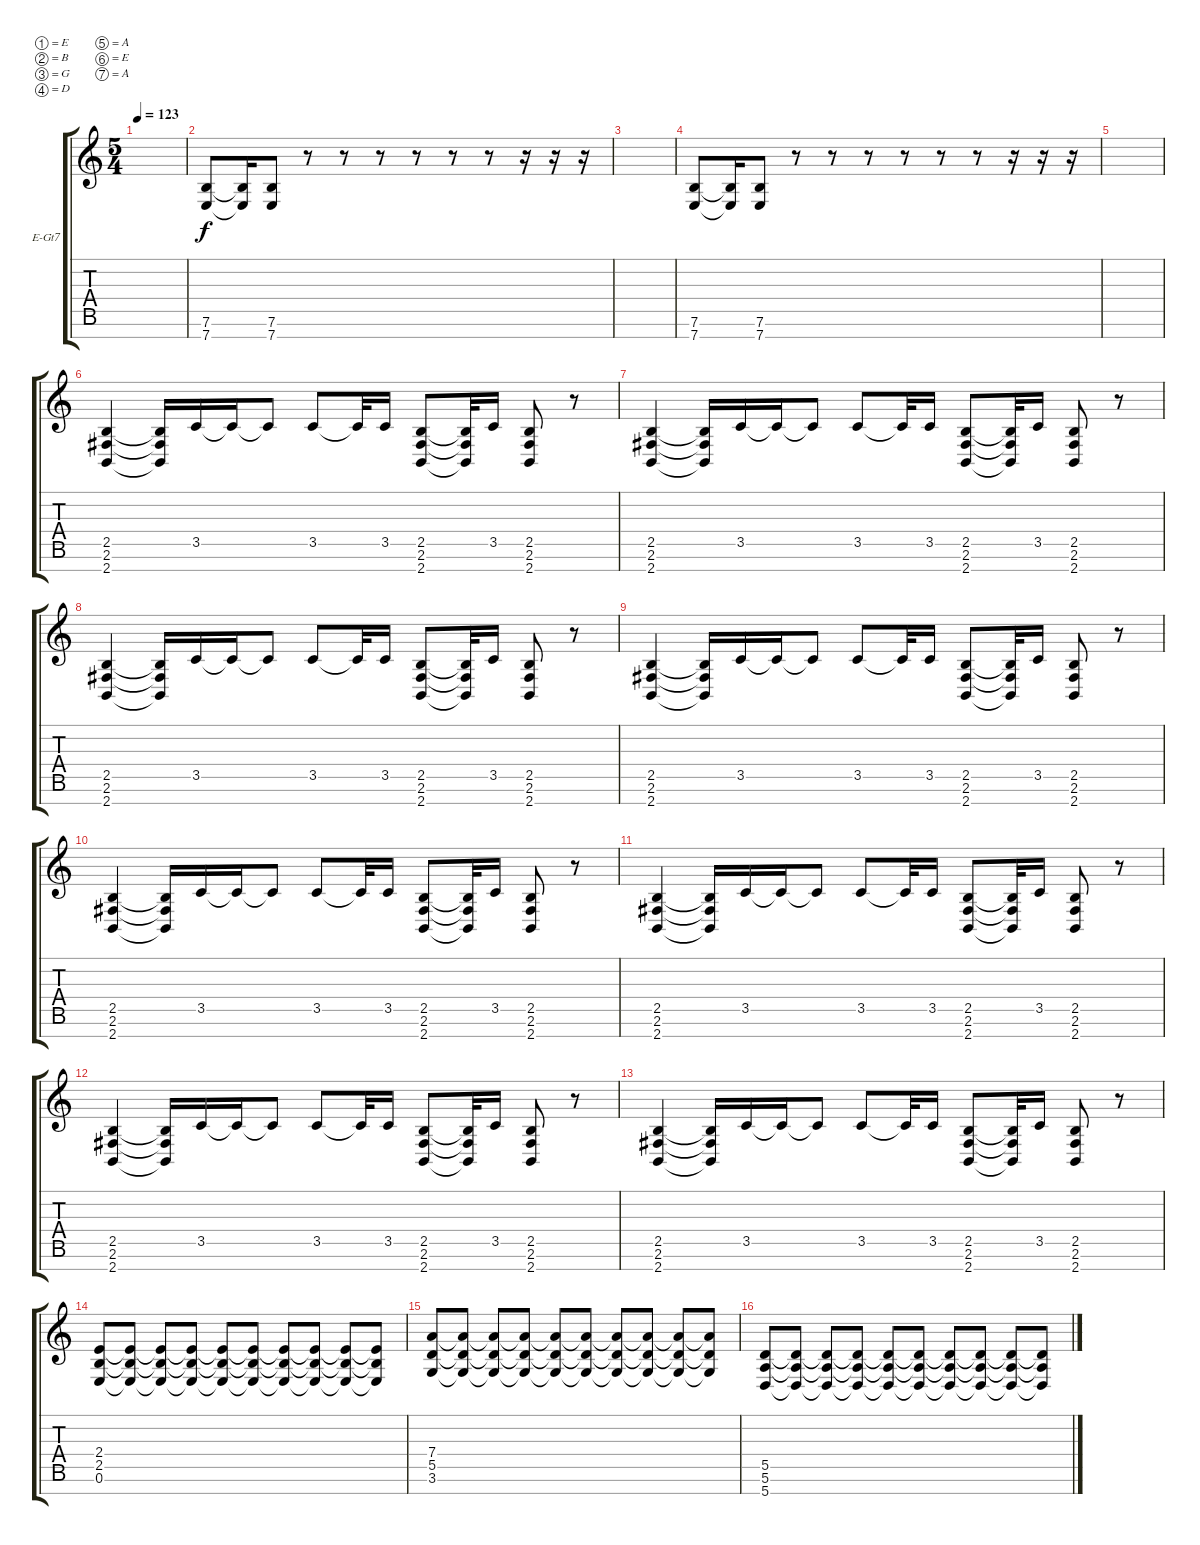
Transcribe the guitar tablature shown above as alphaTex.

\defaultSystemsLayout 4
\bracketExtendMode groupsimilarinstruments
\firstSystemTrackNameOrientation horizontal
\otherSystemsTrackNameOrientation horizontal
\track ("Electric Guitar" "E-Gt7") {instrument distortionguitar}
\staff {score tabs}
\tuning (E4 B3 G3 D3 A2 E2 A1)
\ts (5 4)
\tempo 123
\clef g2
\ks c
|
(7.7 7.6).8 (7.7{t} 7.6{t}).16 (7.6 7.7).8 r.8 r.8 r.8 r.8 r.8 r.8 r.16 r.16 r.16 |
|
(7.7 7.6).8 (7.7{t} 7.6{t}).16 (7.6 7.7).8 r.8 r.8 r.8 r.8 r.8 r.8 r.16 r.16 r.16 |
|
(2.7 2.6 2.5).4 (2.7{t} 2.6{t} 2.5{t}).16 3.5.16 3.5{t}.16 3.5{t}.8 3.5.8 3.5{t}.32 3.5.16 (2.7 2.6 2.5).8 (2.7{t} 2.6{t} 2.5{t}).32 3.5.16 (2.5 2.6 2.7).8 r.8 |
(2.7 2.6 2.5).4 (2.7{t} 2.6{t} 2.5{t}).16 3.5.16 3.5{t}.16 3.5{t}.8 3.5.8 3.5{t}.32 3.5.16 (2.7 2.6 2.5).8 (2.7{t} 2.6{t} 2.5{t}).32 3.5.16 (2.5 2.6 2.7).8 r.8 |
(2.7 2.6 2.5).4 (2.7{t} 2.6{t} 2.5{t}).16 3.5.16 3.5{t}.16 3.5{t}.8 3.5.8 3.5{t}.32 3.5.16 (2.7 2.6 2.5).8 (2.7{t} 2.6{t} 2.5{t}).32 3.5.16 (2.5 2.6 2.7).8 r.8 |
(2.7 2.6 2.5).4 (2.7{t} 2.6{t} 2.5{t}).16 3.5.16 3.5{t}.16 3.5{t}.8 3.5.8 3.5{t}.32 3.5.16 (2.7 2.6 2.5).8 (2.7{t} 2.6{t} 2.5{t}).32 3.5.16 (2.5 2.6 2.7).8 r.8 |
(2.7 2.6 2.5).4 (2.7{t} 2.6{t} 2.5{t}).16 3.5.16 3.5{t}.16 3.5{t}.8 3.5.8 3.5{t}.32 3.5.16 (2.7 2.6 2.5).8 (2.7{t} 2.6{t} 2.5{t}).32 3.5.16 (2.5 2.6 2.7).8 r.8 |
(2.7 2.6 2.5).4 (2.7{t} 2.6{t} 2.5{t}).16 3.5.16 3.5{t}.16 3.5{t}.8 3.5.8 3.5{t}.32 3.5.16 (2.7 2.6 2.5).8 (2.7{t} 2.6{t} 2.5{t}).32 3.5.16 (2.5 2.6 2.7).8 r.8 |
(2.7 2.6 2.5).4 (2.7{t} 2.6{t} 2.5{t}).16 3.5.16 3.5{t}.16 3.5{t}.8 3.5.8 3.5{t}.32 3.5.16 (2.7 2.6 2.5).8 (2.7{t} 2.6{t} 2.5{t}).32 3.5.16 (2.5 2.6 2.7).8 r.8 |
(2.7 2.6 2.5).4 (2.7{t} 2.6{t} 2.5{t}).16 3.5.16 3.5{t}.16 3.5{t}.8 3.5.8 3.5{t}.32 3.5.16 (2.7 2.6 2.5).8 (2.7{t} 2.6{t} 2.5{t}).32 3.5.16 (2.5 2.6 2.7).8 r.8 |
(0.6 2.5 2.4).8 (0.6{t} 2.5{t} 2.4{t}).8 (0.6{t} 2.5{t} 2.4{t}).8 (0.6{t} 2.5{t} 2.4{t}).8 (0.6{t} 2.5{t} 2.4{t}).8 (0.6{t} 2.5{t} 2.4{t}).8 (0.6{t} 2.5{t} 2.4{t}).8 (0.6{t} 2.5{t} 2.4{t}).8 (0.6{t} 2.5{t} 2.4{t}).8 (0.6{t} 2.5{t} 2.4{t}).8 |
(3.6 5.5 7.4).8 (3.6{t} 5.5{t} 7.4{t}).8 (3.6{t} 5.5{t} 7.4{t}).8 (7.4{t} 3.6{t} 5.5{t}).8 (7.4{t} 3.6{t} 5.5{t}).8 (7.4{t} 3.6{t} 5.5{t}).8 (7.4{t} 3.6{t} 5.5{t}).8 (7.4{t} 3.6{t} 5.5{t}).8 (7.4{t} 3.6{t} 5.5{t}).8 (7.4{t} 3.6{t} 5.5{t}).8 |
(5.7 5.6 5.5).8 (5.7{t} 5.6{t} 5.5{t}).8 (5.5{t} 5.7{t} 5.6{t}).8 (5.5{t} 5.7{t} 5.6{t}).8 (5.5{t} 5.7{t} 5.6{t}).8 (5.5{t} 5.7{t} 5.6{t}).8 (5.5{t} 5.7{t} 5.6{t}).8 (5.5{t} 5.7{t} 5.6{t}).8 (5.5{t} 5.7{t} 5.6{t}).8 (5.5{t} 5.7{t} 5.6{t}).8
